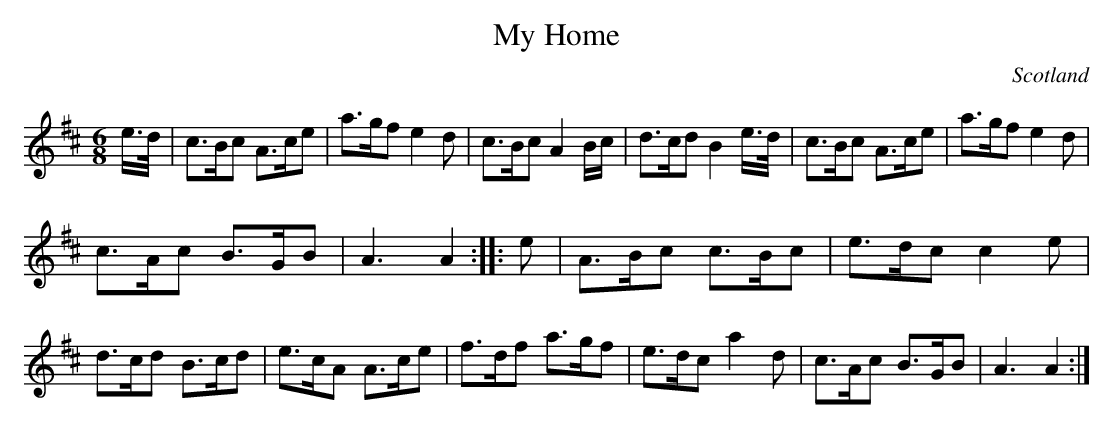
X:1
T:My Home
O:Scotland
M:6/8
K:AMix
e/>d/|\
c>Bc A>ce|a>gf e2d|c>Bc A2B/c/|d>cd B2e/>d/|\
c>Bc A>ce|a>gf e2d|
c>Ac B>GB|A3 A2::\
e|\
A>Bc c>Bc|e>dc c2e|
d>cd B>cd|e>cA A>ce|\
f>df a>gf|e>dc a2d|c>Ac B>GB|A3 A2:|
